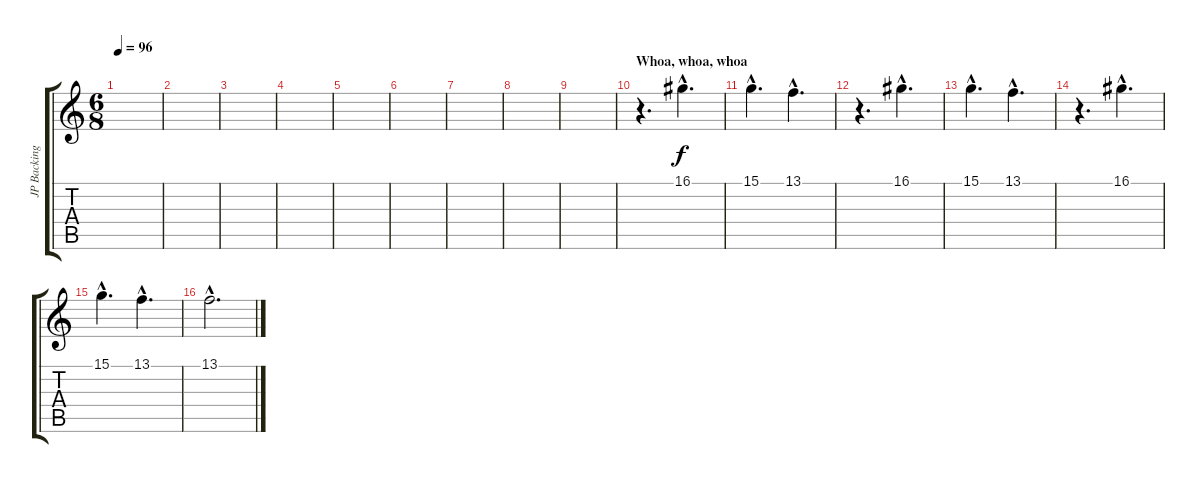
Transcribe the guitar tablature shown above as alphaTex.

\track ("JP Backing Vocals" "JP Backing") {instrument brasssection}
\staff {score tabs}
\tuning (E4 B3 G3 D3 A2 E2) {hide}
\ts (6 8)
\tempo 96
\clef g2
\ks c
|
|
|
|
|
|
|
|
|
\section ("" "Whoa, whoa, whoa")
r.4{d} 16.1{hac}.4{d} |
15.1{hac}.4{d} 13.1{hac}.4{d} |
r.4{d} 16.1{hac}.4{d} |
15.1{hac}.4{d} 13.1{hac}.4{d} |
r.4{d} 16.1{hac}.4{d} |
15.1{hac}.4{d} 13.1{hac}.4{d} |
13.1{hac}.2{d}
